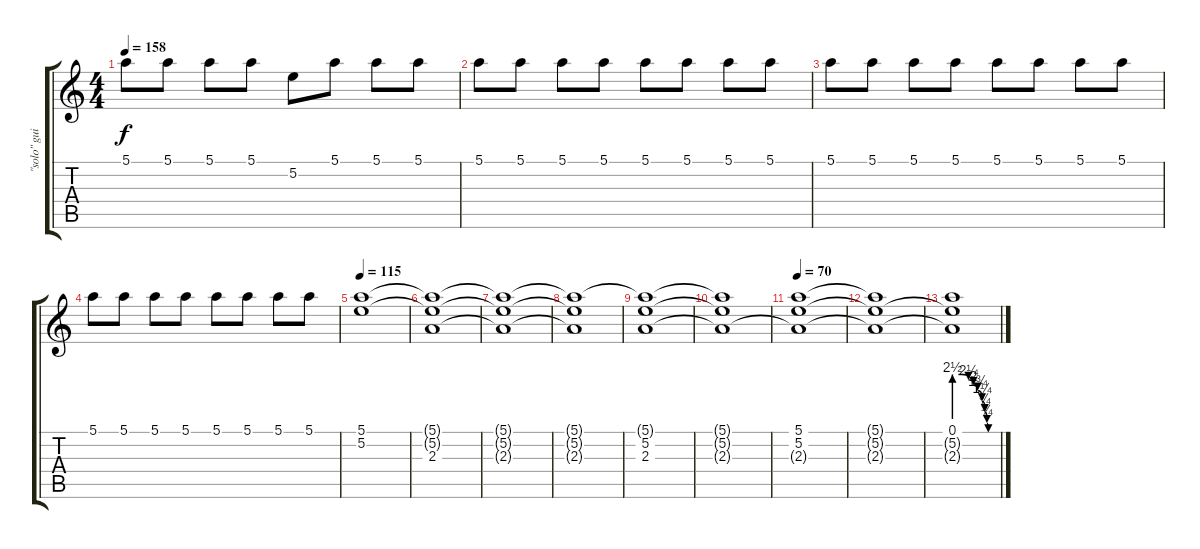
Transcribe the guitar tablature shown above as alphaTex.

\track ("\"solo\" guitar" "\"solo\" gui") {instrument overdrivenguitar}
\staff {score tabs}
\tuning (E4 B3 G3 D3 A2 E2) {hide}
\ts (4 4)
\tempo 158
\clef g2
\ks c
5.1.8{dy f} 5.1.8 5.1.8 5.1.8 5.2.8 5.1.8 5.1.8 5.1.8 |
5.1.8 5.1.8 5.1.8 5.1.8 5.1.8 5.1.8 5.1.8 5.1.8 |
5.1.8 5.1.8 5.1.8 5.1.8 5.1.8 5.1.8 5.1.8 5.1.8 |
5.1.8 5.1.8 5.1.8 5.1.8 5.1.8 5.1.8 5.1.8 5.1.8 |
\tempo 115
(5.1 5.2).1 |
(5.1{t} 5.2{t} 2.3).1 |
(5.1{t} 5.2{t} 2.3{t}).1 |
(5.1{t} 5.2{t} 2.3{t}).1 |
(5.1{t} 5.2 2.3).1 |
(5.1{t} 5.2{t} 2.3{t}).1 |
\tempo 70
(5.1 5.2 2.3{t}).1 |
(5.1{t} 5.2{t} 2.3{t}).1 |
(0.1{be (custom 0 10 11 10 20 9 27 8 33 7 39 5 43 3 46 1 48 0 60 0)} 5.2{t} 2.3{t}).1
